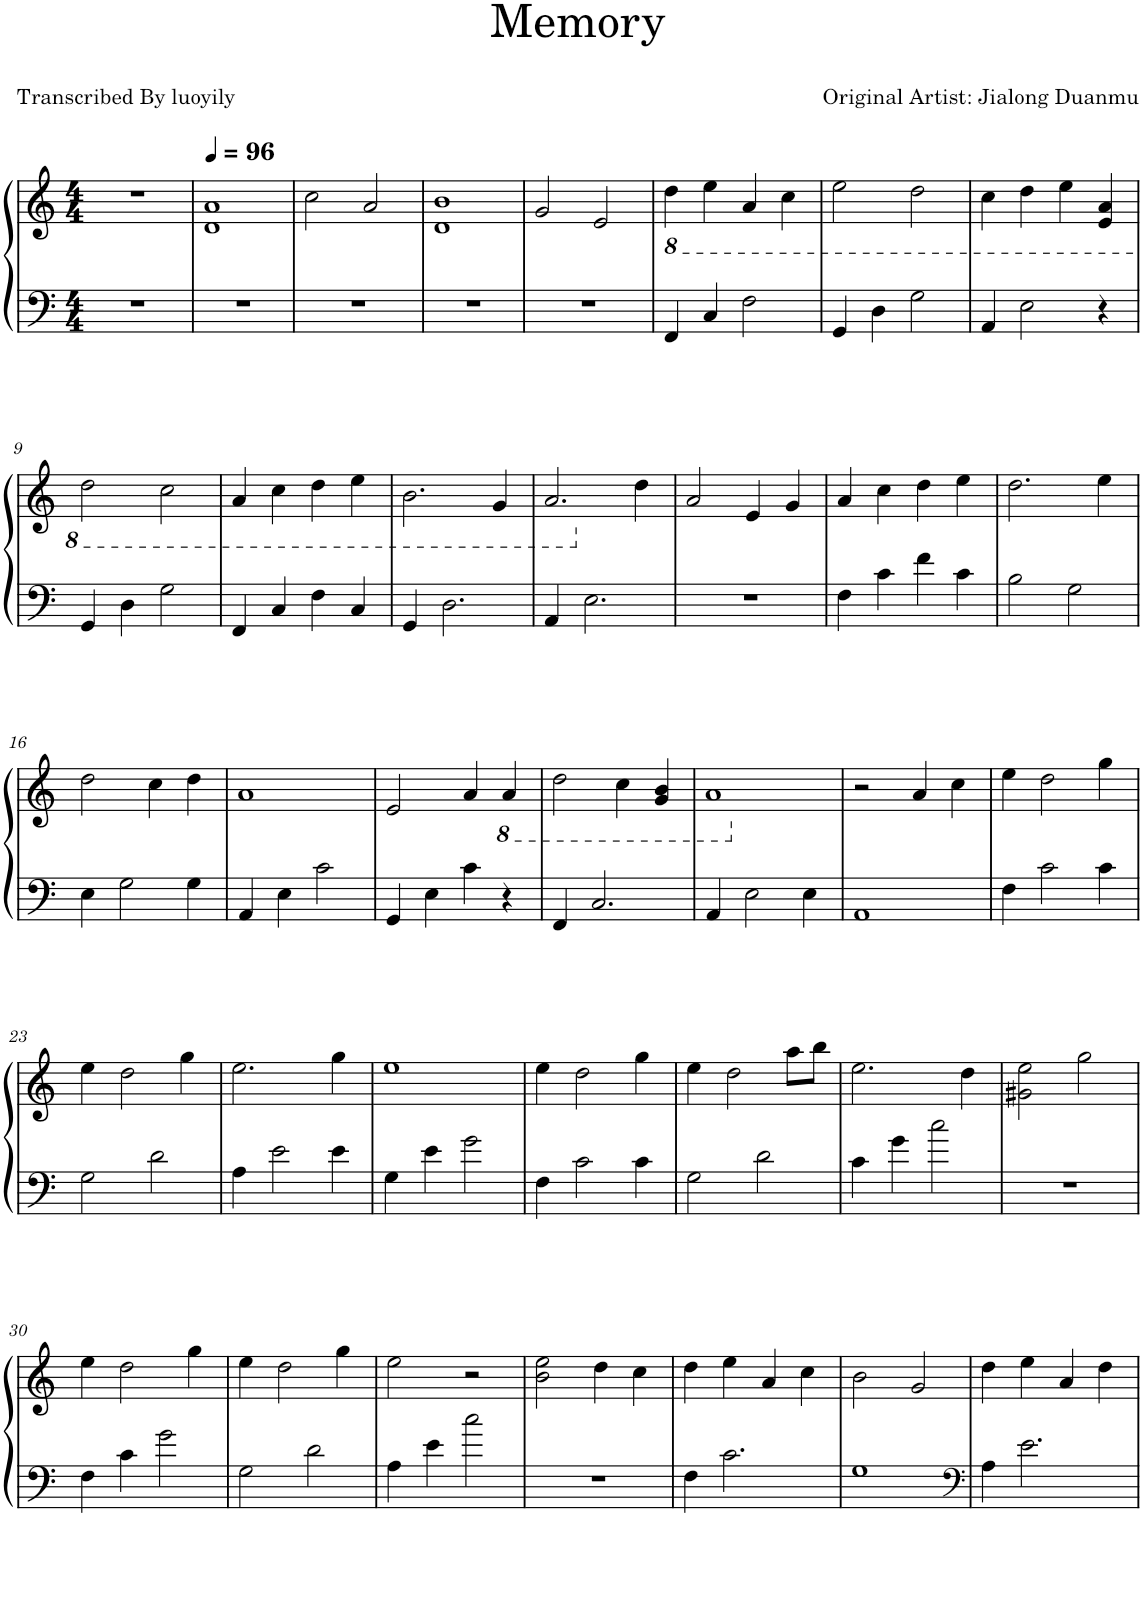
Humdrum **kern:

**kern	**kern
*part1	*part1
*staff2	*staff1
*I"钢琴, Piano 1	*
*I'Pno.	*
*clefF4	*clefG2
*k[]	*k[]
*M4/4	*M4/4
=1	=1
1r	1r
=2	=2
*	*MM96
1r	1d 1a
=3	=3
1r	2cc\
.	2a/
=4	=4
1r	1d 1b
=5	=5
1r	2g/
.	2e/
=6	=6
*	*8ba
4FF/	4d\
4C/	4e\
2F\	4A/
.	4c\
=7	=7
4GG/	2e\
4D\	.
2G\	2d\
=8	=8
4AA/	4c\
2E\	4d\
.	4e\
4r	4E/ 4A/
!!LO:LB:g=z
=9	=9
4GG/	2d\
4D\	.
2G\	2c\
=10	=10
4FF/	4A/
4C/	4c\
4F\	4d\
4C/	4e\
=11	=11
4GG/	2.B\
2.D\	.
.	4G/
=12	=12
4AA/	2.A/
2.E\	.
*	*X8ba
.	4dd\
=13	=13
1r	2a/
.	4e/
.	4g/
=14	=14
4F\	4a/
4c\	4cc\
4f\	4dd\
4c\	4ee\
=15	=15
2B\	2.dd\
2G\	.
.	4ee\
!!LO:LB:g=z
=16	=16
4E\	2dd\
2G\	.
.	4cc\
4G\	4dd\
=17	=17
4AA/	1a
4E\	.
2c\	.
=18	=18
4GG/	2e/
4E\	.
4c\	4a/
*	*8ba
4r	4A/
=19	=19
4FF/	2d\
2.C/	.
.	4c\
.	4G/ 4B/
=20	=20
4AA/	1A
2E\	.
4E\	.
=21	=21
*	*X8ba
1AA	2r
.	4a/
.	4cc\
=22	=22
4F\	4ee\
2c\	2dd\
4c\	4gg\
!!LO:LB:g=z
=23	=23
2G\	4ee\
.	2dd\
2d\	.
.	4gg\
=24	=24
4A\	2.ee\
2e\	.
4e\	4gg\
=25	=25
4G\	1ee
4e\	.
2g\	.
=26	=26
4F\	4ee\
2c\	2dd\
4c\	4gg\
=27	=27
2G\	4ee\
.	2dd\
2d\	.
.	8aa\L
.	8bb\J
=28	=28
4c\	2.ee\
4g\	.
2cc\	.
.	4dd\
=29	=29
1r	2g#X\ 2ee\
.	2gg\
!!LO:LB:g=z
=30	=30
4F\	4ee\
4c\	2dd\
2g\	.
.	4gg\
=31	=31
2G\	4ee\
.	2dd\
2d\	.
.	4gg\
=32	=32
4A\	2ee\
4e\	.
2cc\	2r
=33	=33
1r	2b\ 2ee\
.	4dd\
.	4cc\
=34	=34
4F\	4dd\
2.c\	4ee\
.	4a/
.	4cc\
=35	=35
1G	2b\
.	2g/
=36	=36
*clefF4	*
4A\	4dd\
2.e\	4ee\
.	4a/
.	4dd\
=	=
*-	*-
